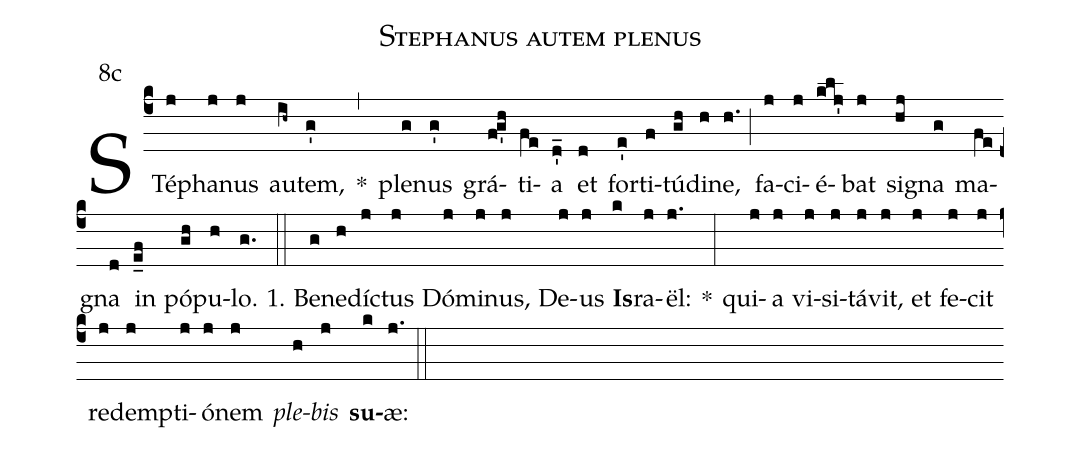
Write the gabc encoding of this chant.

name:Stephanus autem plenus;
office-part:Antiphona;
mode:8;
annotation: 8c;
%%
(c4) STé(j)pha(j)nus(j) au(ih~)tem,(g') *(,) ple(g)nus(g') grá(f!g'h)ti(fe)a(d'_) et(d) for(e')ti(f)tú(gh)di(h)ne,(h.) (;) fa(j)ci(j)é(klj')bat(j) si(hj)gna(g) ma(fe)gna(d) in(e_f) pó(gh)pu(h)lo.(g.) (::)
1. Be(g)ne(h)díc(j)tus(j) Dó(j)mi(j)nus,(j) De(j)us(j) <b>Is</b>(k)ra(j)ël:(j.) *(:) qui(j)a(j) vi(j)si(j)tá(j)vit,(j) et(j) fe(j)cit(j) red(j)emp(j)ti(j)ó(j)nem(j) <i>ple</i>(h)<i>bis</i>(j) <b>su</b>(k)æ:(j.) (::)
